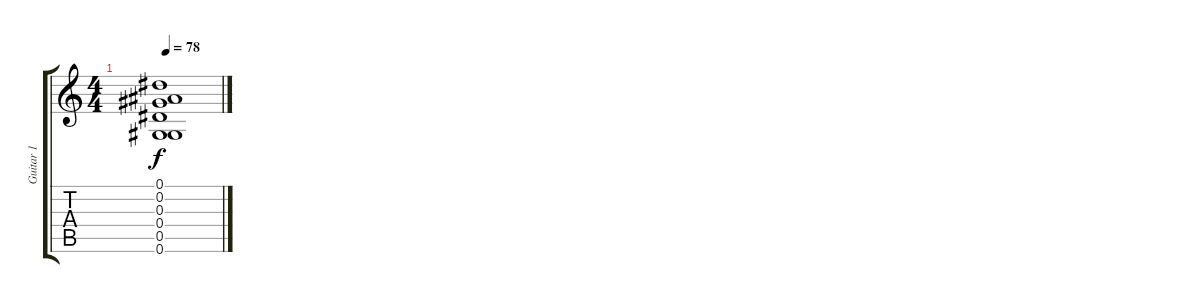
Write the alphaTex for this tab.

\track ("Guitar 1" "Guitar 1") {instrument electricguitarclean}
\staff {score tabs}
\tuning (Eb4 Bb3 Ab3 Eb3 Ab2 Ab2) {hide}
\ts (4 4)
\tempo 78
\clef g2
\ks c
(0.1{t} 0.2{t} 0.3{t} 0.4{t} 0.5{t} 0.6{t}).1{dy f}
